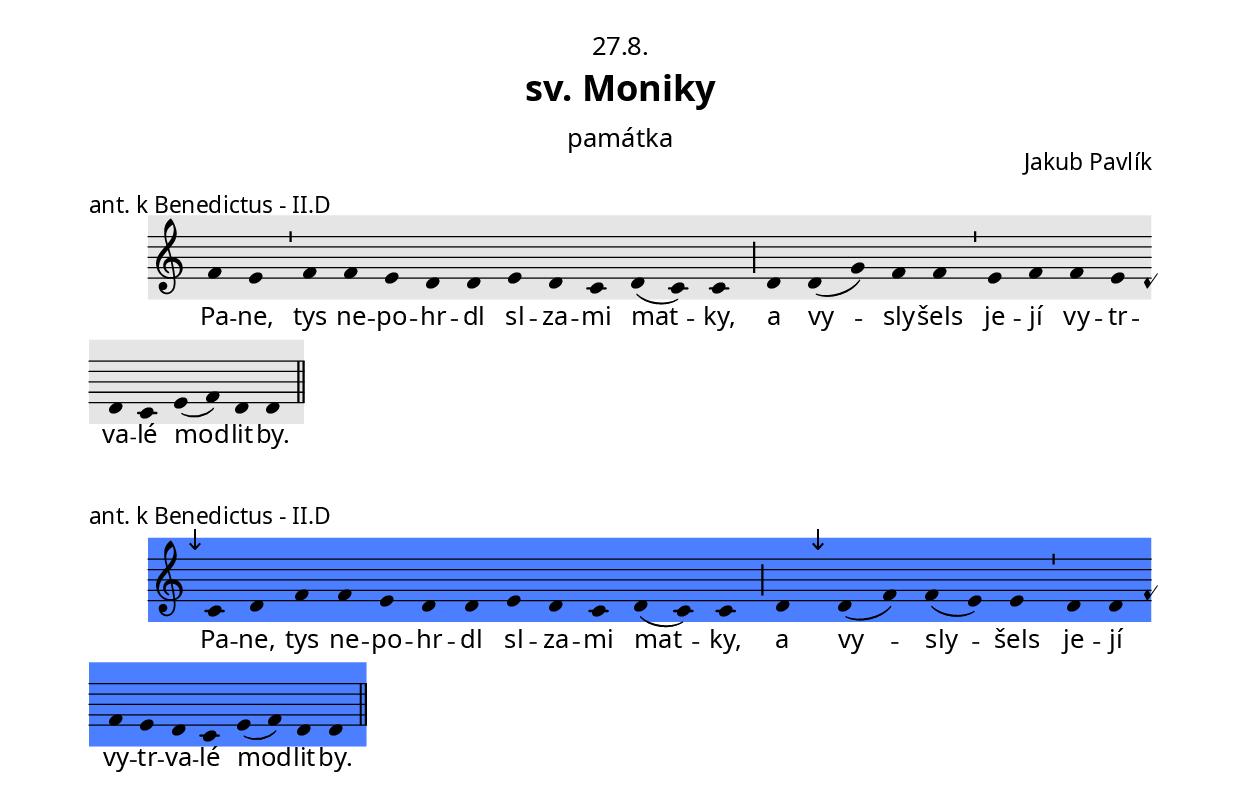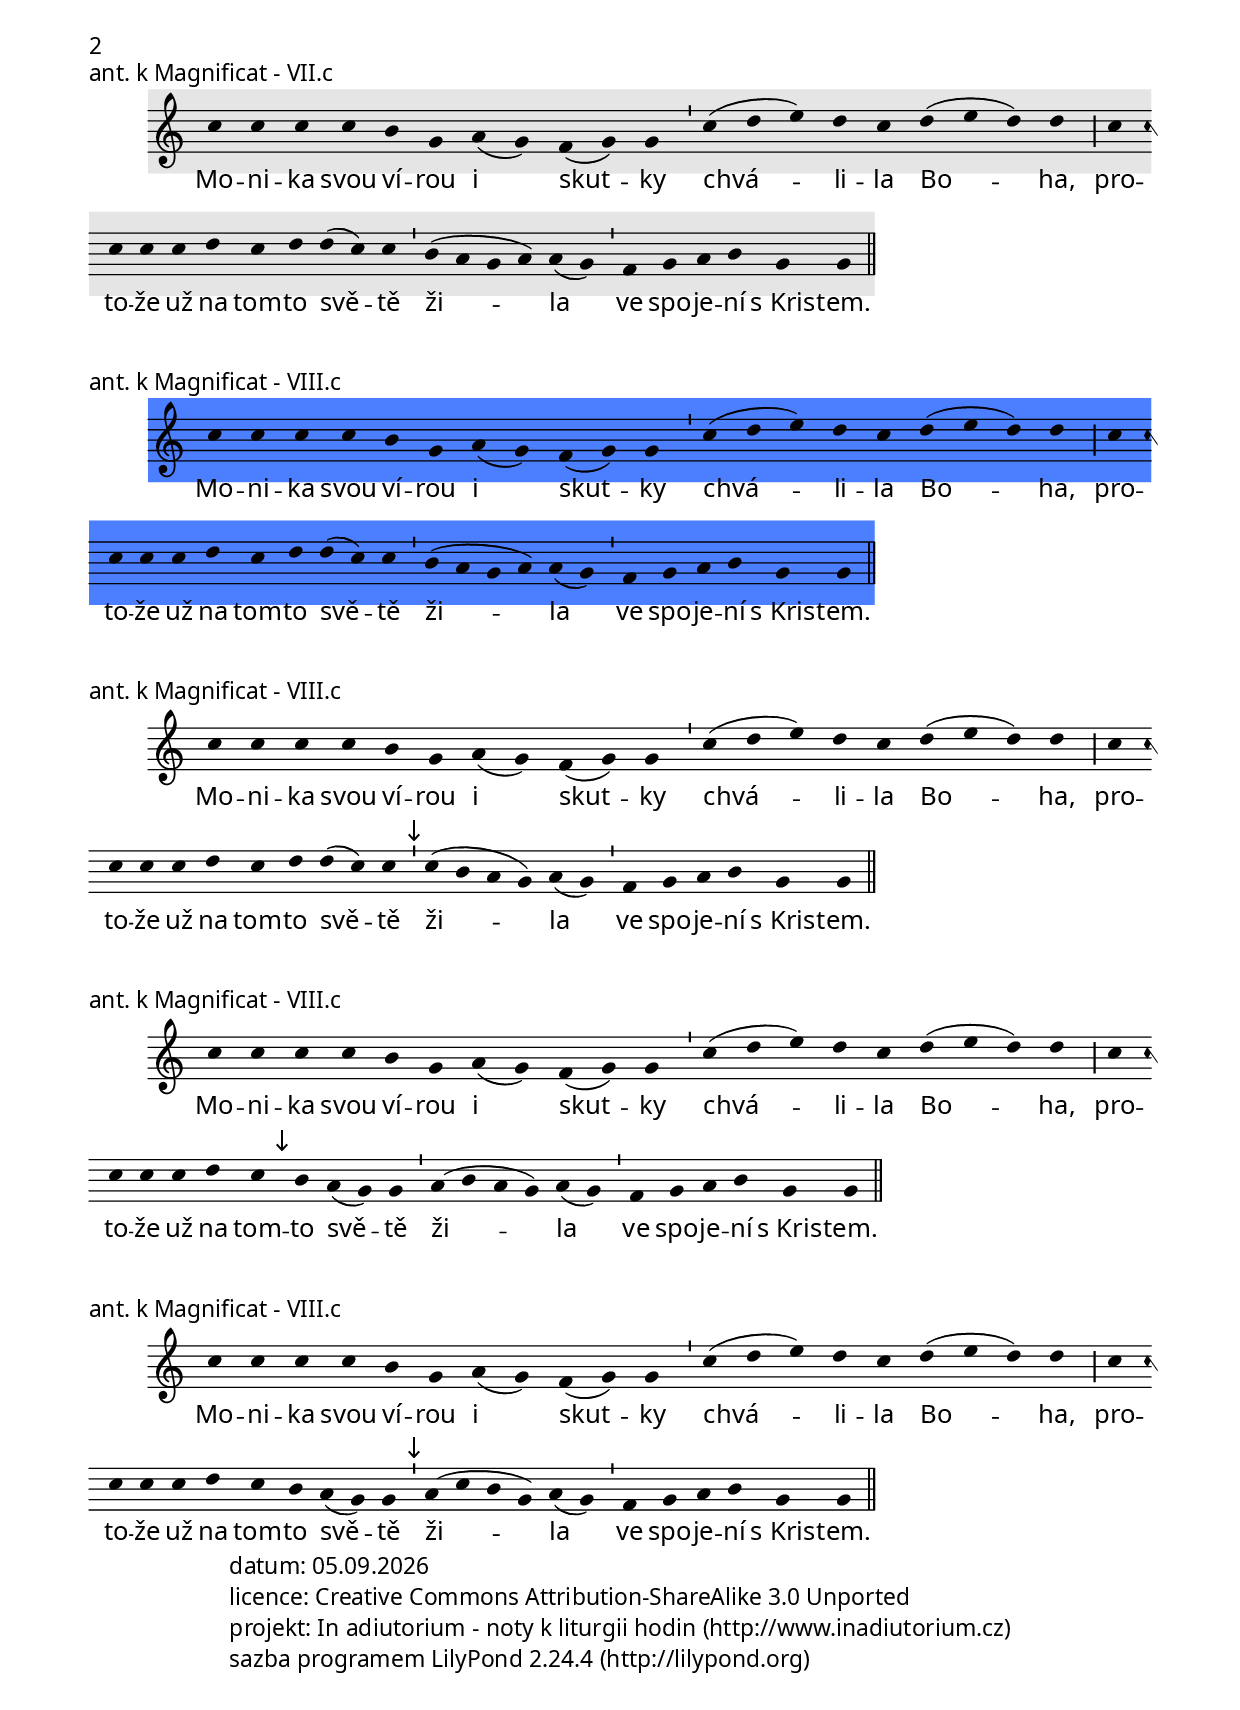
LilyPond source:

\version "2.17.0"

\include "../spolecne.ly"

\header {
  title = \markup\titleSvatek
            "sv. Moniky"
            "památka"
            27.8.
  composer = "Jakub Pavlík"
}

\score {
  \relative c' {
    \zvyraznovacSedy
    \choralniRezim
    f4 e \barMin f f e d d e d c d( c) c \barMaior
    d d( g) f f \barMin e f f e d c e( f) d d \barFinalis
  }
  \addlyrics {
    Pa -- ne, tys ne -- po -- hr -- dl sl -- za -- mi mat -- ky,
    a vy -- sly -- šels je -- jí vy -- tr -- va -- lé mod -- lit -- by.
  }
  \header {
    quid = "ant. k Benedictus"
    modus = "II"
    differentia = "D"
    psalmus = ""
    placet = "první cézura je úplně zbytečná; _vyslyšels_ se mi nelíbí"
    id = "rch-aben"
    piece = \markup {\sestavTitulekBezZalmu}
  }
}

\score {
  \relative c' {
    \zvyraznovacModry
    \choralniRezim
    \mark\sipka c4 d f f e d d e d c d( c) c \barMaior
    d \mark\sipka d( f) f( e) e \barMin d d f e d c e( f) d d \barFinalis
  }
  \addlyrics {
    Pa -- ne, tys ne -- po -- hr -- dl sl -- za -- mi mat -- ky,
    a vy -- sly -- šels je -- jí vy -- tr -- va -- lé mod -- lit -- by.
  }
  \header {
    quid = "ant. k Benedictus"
    modus = "II"
    differentia = "D"
    psalmus = ""
    id = "rch-aben"
    piece = \markup {\sestavTitulekBezZalmu}
  }
}

\pageBreak

\score {
  \relative c'' {
    \zvyraznovacSedy
    \choralniRezim
    c4 c c c b g a( g) f( g) g \barMin
    c( d e) d c d( e d) d \barMaior
    c c c c d c d d( c) c \barMin
    b( a g a) a( g) \barMin f g a b g g \barFinalis
  }
  \addlyrics {
    Mo -- ni -- ka svou ví -- rou i skut -- ky
    chvá -- li -- la Bo -- ha,
    pro -- to -- že už na tom -- to svě -- tě
    ži -- la ve spo -- je -- ní s_Kris -- tem.
  }
  \header {
    quid = "ant. k Magnificat"
    modus = "VII"
    differentia = "c"
    psalmus = ""
    id = "ne-amag"
    piece = \markup {\sestavTitulekBezZalmu}
  }
}

\score {
  \relative c'' {
    \zvyraznovacModry
    \choralniRezim
    c4 c c c b g a( g) f( g) g \barMin
    c( d e) d c d( e d) d \barMaior
    c c c c d c d d( c) c \barMin
    b( a g a) a( g) \barMin f g a b g g \barFinalis
  }
  \addlyrics {
    Mo -- ni -- ka svou ví -- rou i skut -- ky
    chvá -- li -- la Bo -- ha,
    pro -- to -- že už na tom -- to svě -- tě
    ži -- la ve spo -- je -- ní s_Kris -- tem.
  }
  \header {
    quid = "ant. k Magnificat"
    modus = "VIII"
    differentia = "c"
    psalmus = ""
    id = "ne-amag"
    piece = \markup {\sestavTitulekBezZalmu}
  }
}

\score {
  \relative c'' {
    \choralniRezim
    c4 c c c b g a( g) f( g) g \barMin
    c( d e) d c d( e d) d \barMaior
    c c c c d c d d( c) c \barMin
    \mark\sipka c( b a g) a( g) \barMin f g a b g g \barFinalis
  }
  \addlyrics {
    Mo -- ni -- ka svou ví -- rou i skut -- ky
    chvá -- li -- la Bo -- ha,
    pro -- to -- že už na tom -- to svě -- tě
    ži -- la ve spo -- je -- ní s_Kris -- tem.
  }
  \header {
    quid = "ant. k Magnificat"
    modus = "VIII"
    differentia = "c"
    psalmus = ""
    id = "ne-amag"
    piece = \markup {\sestavTitulekBezZalmu}
  }
}

\score {
  \relative c'' {
    \choralniRezim
    c4 c c c b g a( g) f( g) g \barMin
    c( d e) d c d( e d) d \barMaior
    c c c c d c \mark\sipka b a( g) g \barMin
    a( b a g) a( g) \barMin f g a b g g \barFinalis
  }
  \addlyrics {
    Mo -- ni -- ka svou ví -- rou i skut -- ky
    chvá -- li -- la Bo -- ha,
    pro -- to -- že už na tom -- to svě -- tě
    ži -- la ve spo -- je -- ní s_Kris -- tem.
  }
  \header {
    quid = "ant. k Magnificat"
    modus = "VIII"
    differentia = "c"
    psalmus = ""
    id = "ne-amag"
    piece = \markup {\sestavTitulekBezZalmu}
  }
}

\score {
  \relative c'' {
    \choralniRezim
    c4 c c c b g a( g) f( g) g \barMin
    c( d e) d c d( e d) d \barMaior
    c c c c d c b a( g) g \barMin
    \mark\sipka a( c b g) a( g) \barMin f g a b g g \barFinalis
  }
  \addlyrics {
    Mo -- ni -- ka svou ví -- rou i skut -- ky
    chvá -- li -- la Bo -- ha,
    pro -- to -- že už na tom -- to svě -- tě
    ži -- la ve spo -- je -- ní s_Kris -- tem.
  }
  \header {
    quid = "ant. k Magnificat"
    modus = "VIII"
    differentia = "c"
    psalmus = ""
    id = "ne-amag"
    piece = \markup {\sestavTitulekBezZalmu}
  }
}